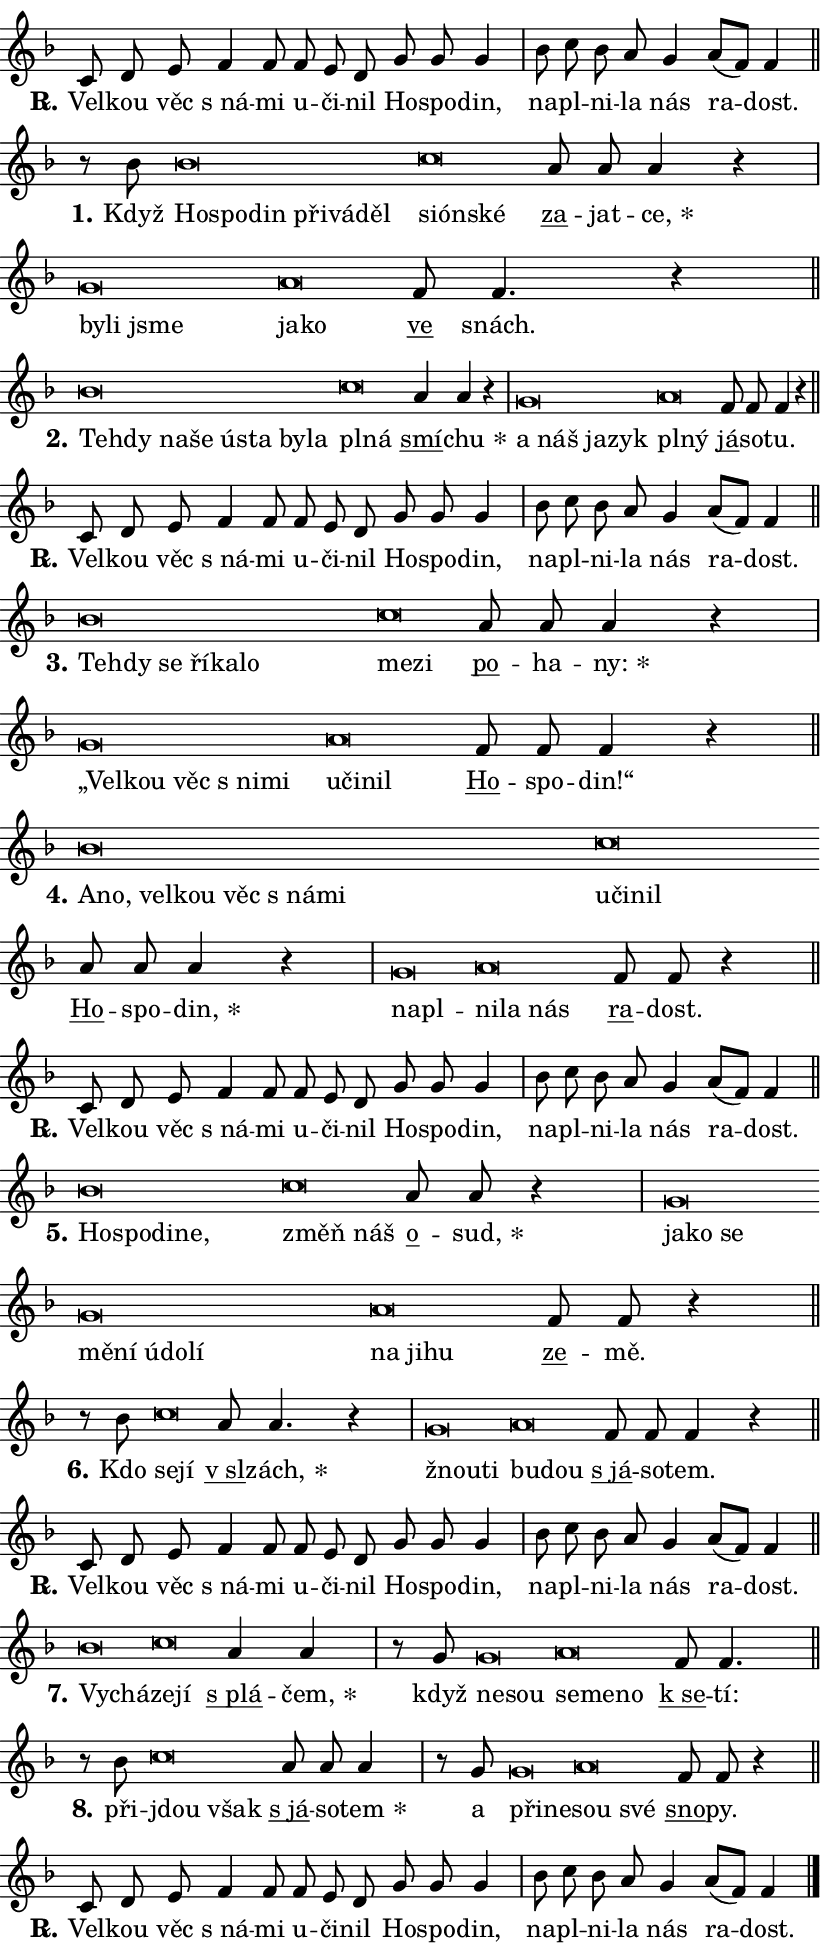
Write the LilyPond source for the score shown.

\version "2.24.0"
\header { tagline = "" }
\paper {
  indent = 0\cm
  top-margin = 0\cm
  right-margin = 0.13\cm % to fit lyric hyphens
  bottom-margin = 0\cm
  left-margin = 0\cm
  paper-width = 14\cm
  page-breaking = #ly:one-page-breaking
  system-system-spacing.basic-distance = #11
  score-system-spacing.basic-distance = #11
  ragged-last = ##f
}


%% Author: Thomas Morley
%% https://lists.gnu.org/archive/html/lilypond-user/2020-05/msg00002.html
#(define (line-position grob)
"Returns position of @var[grob} in current system:
   @code{'start}, if at first time-step
   @code{'end}, if at last time-step
   @code{'middle} otherwise
"
  (let* ((col (ly:item-get-column grob))
         (ln (ly:grob-object col 'left-neighbor))
         (rn (ly:grob-object col 'right-neighbor))
         (col-to-check-left (if (ly:grob? ln) ln col))
         (col-to-check-right (if (ly:grob? rn) rn col))
         (break-dir-left
           (and
             (ly:grob-property col-to-check-left 'non-musical #f)
             (ly:item-break-dir col-to-check-left)))
         (break-dir-right
           (and
             (ly:grob-property col-to-check-right 'non-musical #f)
             (ly:item-break-dir col-to-check-right))))
        (cond ((eqv? 1 break-dir-left) 'start)
              ((eqv? -1 break-dir-right) 'end)
              (else 'middle))))

#(define (tranparent-at-line-position vctor)
  (lambda (grob)
  "Relying on @code{line-position} select the relevant enry from @var{vctor}.
Used to determine transparency,"
    (case (line-position grob)
      ((end) (not (vector-ref vctor 0)))
      ((middle) (not (vector-ref vctor 1)))
      ((start) (not (vector-ref vctor 2))))))

noteHeadBreakVisibility =
#(define-music-function (break-visibility)(vector?)
"Makes @code{NoteHead}s transparent relying on @var{break-visibility}"
#{
  \override NoteHead.transparent =
    #(tranparent-at-line-position break-visibility)
#})

#(define delete-ledgers-for-transparent-note-heads
  (lambda (grob)
    "Reads whether a @code{NoteHead} is transparent.
If so this @code{NoteHead} is removed from @code{'note-heads} from
@var{grob}, which is supposed to be @code{LedgerLineSpanner}.
As a result ledgers are not printed for this @code{NoteHead}"
    (let* ((nhds-array (ly:grob-object grob 'note-heads))
           (nhds-list
             (if (ly:grob-array? nhds-array)
                 (ly:grob-array->list nhds-array)
                 '()))
           ;; Relies on the transparent-property being done before
           ;; Staff.LedgerLineSpanner.after-line-breaking is executed.
           ;; This is fragile ...
           (to-keep
             (remove
               (lambda (nhd)
                 (ly:grob-property nhd 'transparent #f))
               nhds-list)))
      ;; TODO find a better method to iterate over grob-arrays, similiar
      ;; to filter/remove etc for lists
      ;; For now rebuilt from scratch
      (set! (ly:grob-object grob 'note-heads)  '())
      (for-each
        (lambda (nhd)
          (ly:pointer-group-interface::add-grob grob 'note-heads nhd))
        to-keep))))

squashNotes = {
  \override NoteHead.X-extent = #'(-0.2 . 0.2)
  \override NoteHead.Y-extent = #'(-0.75 . 0)
  \override NoteHead.stencil =
    #(lambda (grob)
       (let ((pos (ly:grob-property grob 'staff-position)))
         (begin
           (if (< pos -7) (display "ERROR: Lower brevis then expected\n") (display ""))
           (if (<= pos -6) ly:text-interface::print ly:note-head::print))))
}
unSquashNotes = {
  \revert NoteHead.X-extent
  \revert NoteHead.Y-extent
  \revert NoteHead.stencil
}

hideNotes = \noteHeadBreakVisibility #begin-of-line-visible
unHideNotes = \noteHeadBreakVisibility #all-visible

% work-around for resetting accidentals
% https://lilypond.org/doc/v2.23/Documentation/notation/displaying-rhythms#unmetered-music
cadenzaMeasure = {
  \cadenzaOff
  \partial 1024 s1024
  \cadenzaOn
}

#(define-markup-command (accent layout props text) (markup?)
  "Underline accented syllable"
  (interpret-markup layout props
    #{\markup \override #'(offset . 4.3) \underline { #text }#}))

responsum = \markup \concat {
  "R" \hspace #-1.05 \path #0.1 #'((moveto 0 0.07) (lineto 0.9 0.8)) \hspace #0.05 "."
}

spaceSize = #0.6828661417322834 % exact space size for TeX Gyre Schola

\layout {
  \context {
    \Staff
    \remove "Time_signature_engraver"
    \override LedgerLineSpanner.after-line-breaking = #delete-ledgers-for-transparent-note-heads
  }
  \context {
    \Lyrics {
      \override LyricSpace.minimum-distance = \spaceSize
      \override LyricText.font-name = #"TeX Gyre Schola"
      \override LyricText.font-size = 1
      \override StanzaNumber.font-name = #"TeX Gyre Schola Bold"
      \override StanzaNumber.font-size = 1
    }
  }
  \context {
    \Score 
    \override NoteHead.text =
      #(lambda (grob) 
        (let ((pos (ly:grob-property grob 'staff-position)))
          #{\markup {
            \combine
              \halign #-0.55 \raise #(if (= pos -6) 0 0.5) \override #'(thickness . 2) \draw-line #'(3.2 . 0)
              \musicglyph "noteheads.sM1"
          }#}))
  }
}

% magnetic-lyrics.ily
%
%   written by
%     Jean Abou Samra <jean@abou-samra.fr>
%     Werner Lemberg <wl@gnu.org>
%
%   adapted by
%     Jiri Hon <jiri.hon@gmail.com>
%
% Version 2022-Apr-15

% https://www.mail-archive.com/lilypond-user@gnu.org/msg149350.html

#(define (Left_hyphen_pointer_engraver context)
   "Collect syllable-hyphen-syllable occurrences in lyrics and store
them in properties.  This engraver only looks to the left.  For
example, if the lyrics input is @code{foo -- bar}, it does the
following.

@itemize @bullet
@item
Set the @code{text} property of the @code{LyricHyphen} grob between
@q{foo} and @q{bar} to @code{foo}.

@item
Set the @code{left-hyphen} property of the @code{LyricText} grob with
text @q{foo} to the @code{LyricHyphen} grob between @q{foo} and
@q{bar}.
@end itemize

Use this auxiliary engraver in combination with the
@code{lyric-@/text::@/apply-@/magnetic-@/offset!} hook."
   (let ((hyphen #f)
         (text #f))
     (make-engraver
      (acknowledgers
       ((lyric-syllable-interface engraver grob source-engraver)
        (set! text grob)))
      (end-acknowledgers
       ((lyric-hyphen-interface engraver grob source-engraver)
        ;(when (not (grob::has-interface grob 'lyric-space-interface))
          (set! hyphen grob)));)
      ((stop-translation-timestep engraver)
       (when (and text hyphen)
         (ly:grob-set-object! text 'left-hyphen hyphen))
       (set! text #f)
       (set! hyphen #f)))))

#(define (lyric-text::apply-magnetic-offset! grob)
   "If the space between two syllables is less than the value in
property @code{LyricText@/.details@/.squash-threshold}, move the right
syllable to the left so that it gets concatenated with the left
syllable.

Use this function as a hook for
@code{LyricText@/.after-@/line-@/breaking} if the
@code{Left_@/hyphen_@/pointer_@/engraver} is active."
   (let ((hyphen (ly:grob-object grob 'left-hyphen #f)))
     (when hyphen
       (let ((left-text (ly:spanner-bound hyphen LEFT)))
         (when (grob::has-interface left-text 'lyric-syllable-interface)
           (let* ((common (ly:grob-common-refpoint grob left-text X))
                  (this-x-ext (ly:grob-extent grob common X))
                  (left-x-ext
                   (begin
                     ;; Trigger magnetism for left-text.
                     (ly:grob-property left-text 'after-line-breaking)
                     (ly:grob-extent left-text common X)))
                  ;; `delta` is the gap width between two syllables.
                  (delta (- (interval-start this-x-ext)
                            (interval-end left-x-ext)))
                  (details (ly:grob-property grob 'details))
                  (threshold (assoc-get 'squash-threshold details 0.2)))
             (when (< delta threshold)
               (let* (;; We have to manipulate the input text so that
                      ;; ligatures crossing syllable boundaries are not
                      ;; disabled.  For languages based on the Latin
                      ;; script this is essentially a beautification.
                      ;; However, for non-Western scripts it can be a
                      ;; necessity.
                      (lt (ly:grob-property left-text 'text))
                      (rt (ly:grob-property grob 'text))
                      (is-space (grob::has-interface hyphen 'lyric-space-interface))
                      (space (if is-space " " ""))
                      (extra-delta (if is-space spaceSize 0))
                      ;; Append new syllable.
                      (ltrt-space (if (and (string? lt) (string? rt))
                                (string-append lt space rt)
                                (make-concat-markup (list lt space rt))))
                      ;; Right-align `ltrt` to the right side.
                      (ltrt-space-markup (grob-interpret-markup
                               grob
                               (make-translate-markup
                                (cons (interval-length this-x-ext) 0)
                                (make-right-align-markup ltrt-space)))))
                 (begin
                   ;; Don't print `left-text`.
                   (ly:grob-set-property! left-text 'stencil #f)
                   ;; Set text and stencil (which holds all collected
                   ;; syllables so far) and shift it to the left.
                   (ly:grob-set-property! grob 'text ltrt-space)
                   (ly:grob-set-property! grob 'stencil ltrt-space-markup)
                   (ly:grob-translate-axis! grob (- (- delta extra-delta)) X))))))))))


#(define (lyric-hyphen::displace-bounds-first grob)
   ;; Make very sure this callback isn't triggered too early.
   (let ((left (ly:spanner-bound grob LEFT))
         (right (ly:spanner-bound grob RIGHT)))
     (ly:grob-property left 'after-line-breaking)
     (ly:grob-property right 'after-line-breaking)
     (ly:lyric-hyphen::print grob)))

squashThreshold = #0.4

\layout {
  \context {
    \Lyrics
    \consists #Left_hyphen_pointer_engraver
    \override LyricText.after-line-breaking =
      #lyric-text::apply-magnetic-offset!
    \override LyricHyphen.stencil = #lyric-hyphen::displace-bounds-first
    \override LyricText.details.squash-threshold = \squashThreshold
    \override LyricHyphen.minimum-distance = 0
    \override LyricHyphen.minimum-length = \squashThreshold
  }
}

squashText = \override LyricText.details.squash-threshold = 9999
unSquashText = \override LyricText.details.squash-threshold = \squashThreshold

leftText = \override LyricText.self-alignment-X = #LEFT
unLeftText = \revert LyricText.self-alignment-X

starOffset = #(lambda (grob) 
                (let ((x_offset (ly:self-alignment-interface::aligned-on-x-parent grob)))
                  (if (= x_offset 0) 0 (+ x_offset 1.2))))

star = #(define-music-function (syllable)(string?)
"Append star separator at the end of a syllable"
#{
  \once \override LyricText.X-offset = #starOffset
  \lyricmode { \markup {
    #syllable
    \override #'((font-name . "TeX Gyre Schola Bold")) \hspace #0.2 \lower #0.65 \larger "*"
  } }
#})

starAccent = #(define-music-function (syllable)(string?)
"Append star separator at the end of a syllable and make accent"
#{
  \once \override LyricText.X-offset = #starOffset
  \lyricmode { \markup {
    \accent #syllable
    \override #'((font-name . "TeX Gyre Schola Bold")) \hspace #0.2 \lower #0.65 \larger "*"
  } }
#})

breath = #(define-music-function (syllable)(string?)
"Append breathing indicator at the end of a syllable"
#{
  \lyricmode { \markup { #syllable "+" } }
#})

optionalBreath = #(define-music-function (syllable)(string?)
"Append optional breathing indicator at the end of a syllable"
#{
  \lyricmode { \markup { #syllable "(+)" } }
#})


\score {
    <<
        \new Voice = "melody" { \cadenzaOn \key f \major \relative { c'8 d e f4 f8 \bar "" f e d \bar "" g g g4 \cadenzaMeasure \bar "|" bes8 c bes a g4 \bar "" a8[( f)] f4 \cadenzaMeasure \bar "||" \break } }
        \new Lyrics \lyricsto "melody" { \lyricmode { \set stanza = \responsum
Vel -- kou věc "s ná" -- mi u -- či -- nil Ho -- spo -- din, na -- pl -- ni -- la nás ra -- dost. } }
    >>
    \layout {}
}

\score {
    <<
        \new Voice = "melody" { \cadenzaOn \key f \major \relative { r8 bes' \squashNotes bes\breve*1/16 \hideNotes \breve*1/16 \bar "" \breve*1/16 \bar "" \breve*1/16 \bar "" \breve*1/16 \breve*1/16 \bar "" \unHideNotes \unSquashNotes \squashNotes c\breve*1/16 \hideNotes \breve*1/16 \breve*1/16 \bar "" \unHideNotes \unSquashNotes \bar "" a8 a a4 r \cadenzaMeasure \bar "|" \squashNotes g\breve*1/16 \hideNotes \breve*1/16 \breve*1/16 \bar "" \unHideNotes \unSquashNotes \squashNotes a\breve*1/16 \hideNotes \breve*1/16 \bar "" \unHideNotes \unSquashNotes \bar "" f8 f4. r4 \cadenzaMeasure \bar "||" \break } }
        \new Lyrics \lyricsto "melody" { \lyricmode { \set stanza = "1."
Když \leftText Ho -- \squashText spo -- din při -- vá -- děl \unSquashText si -- \squashText ón -- ské \unLeftText \unSquashText \markup \accent za -- jat -- \star ce, \leftText by -- \squashText li jsme \unSquashText ja -- \squashText ko \unLeftText \unSquashText \markup \accent ve snách. } }
    >>
    \layout {}
}

\score {
    <<
        \new Voice = "melody" { \cadenzaOn \key f \major \relative { \squashNotes bes'\breve*1/16 \hideNotes \breve*1/16 \bar "" \breve*1/16 \bar "" \breve*1/16 \bar "" \breve*1/16 \bar "" \breve*1/16 \bar "" \breve*1/16 \breve*1/16 \bar "" \unHideNotes \unSquashNotes \squashNotes c\breve*1/16 \hideNotes \breve*1/16 \bar "" \unHideNotes \unSquashNotes \bar "" \bar "" a4 a r \cadenzaMeasure \bar "|" \squashNotes g\breve*1/16 \hideNotes \breve*1/16 \bar "" \breve*1/16 \breve*1/16 \bar "" \unHideNotes \unSquashNotes \squashNotes a\breve*1/16 \hideNotes \breve*1/16 \bar "" \unHideNotes \unSquashNotes \bar "" f8 f f4 r \cadenzaMeasure \bar "||" \break } }
        \new Lyrics \lyricsto "melody" { \lyricmode { \set stanza = "2."
\leftText Teh -- \squashText dy na -- še ú -- sta by -- la \unSquashText pl -- \squashText ná \unLeftText \unSquashText \markup \accent smí -- \star chu \leftText a \squashText náš ja -- zyk \unSquashText pl -- \squashText ný \unLeftText \unSquashText \markup \accent já -- so -- tu. } }
    >>
    \layout {}
}

\score {
    <<
        \new Voice = "melody" { \cadenzaOn \key f \major \relative { c'8 d e f4 f8 \bar "" f e d \bar "" g g g4 \cadenzaMeasure \bar "|" bes8 c bes a g4 \bar "" a8[( f)] f4 \cadenzaMeasure \bar "||" \break } }
        \new Lyrics \lyricsto "melody" { \lyricmode { \set stanza = \responsum
Vel -- kou věc "s ná" -- mi u -- či -- nil Ho -- spo -- din, na -- pl -- ni -- la nás ra -- dost. } }
    >>
    \layout {}
}

\score {
    <<
        \new Voice = "melody" { \cadenzaOn \key f \major \relative { \squashNotes bes'\breve*1/16 \hideNotes \breve*1/16 \bar "" \breve*1/16 \bar "" \breve*1/16 \bar "" \breve*1/16 \breve*1/16 \bar "" \unHideNotes \unSquashNotes \squashNotes c\breve*1/16 \hideNotes \breve*1/16 \bar "" \unHideNotes \unSquashNotes \bar "" a8 a a4 r \cadenzaMeasure \bar "|" \squashNotes g\breve*1/16 \hideNotes \breve*1/16 \bar "" \breve*1/16 \bar "" \breve*1/16 \breve*1/16 \bar "" \unHideNotes \unSquashNotes \squashNotes a\breve*1/16 \hideNotes \breve*1/16 \breve*1/16 \bar "" \unHideNotes \unSquashNotes \bar "" f8 f f4 r \cadenzaMeasure \bar "||" \break } }
        \new Lyrics \lyricsto "melody" { \lyricmode { \set stanza = "3."
\leftText Teh -- \squashText dy se ří -- ka -- lo \unSquashText me -- \squashText zi \unLeftText \unSquashText \markup \accent po -- ha -- \star ny: \leftText „Vel -- \squashText kou věc "s ni" -- mi \unSquashText u -- \squashText či -- nil \unLeftText \unSquashText \markup \accent Ho -- spo -- din!“ } }
    >>
    \layout {}
}

\score {
    <<
        \new Voice = "melody" { \cadenzaOn \key f \major \relative { \squashNotes bes'\breve*1/16 \hideNotes \breve*1/16 \bar "" \breve*1/16 \bar "" \breve*1/16 \bar "" \breve*1/16 \bar "" \breve*1/16 \breve*1/16 \bar "" \unHideNotes \unSquashNotes \squashNotes c\breve*1/16 \hideNotes \breve*1/16 \breve*1/16 \bar "" \unHideNotes \unSquashNotes \bar "" a8 a a4 r \cadenzaMeasure \bar "|" \squashNotes g\breve*1/16 \hideNotes \breve*1/16 \bar "" \unHideNotes \unSquashNotes \squashNotes a\breve*1/16 \hideNotes \breve*1/16 \breve*1/16 \bar "" \unHideNotes \unSquashNotes \bar "" f8 f r4 \cadenzaMeasure \bar "||" \break } }
        \new Lyrics \lyricsto "melody" { \lyricmode { \set stanza = "4."
\leftText A -- \squashText no, vel -- kou věc "s ná" -- mi \unSquashText u -- \squashText či -- nil \unLeftText \unSquashText \markup \accent Ho -- spo -- \star din, \leftText na -- \squashText pl -- \unSquashText ni -- \squashText la nás \unLeftText \unSquashText \markup \accent ra -- dost. } }
    >>
    \layout {}
}

\score {
    <<
        \new Voice = "melody" { \cadenzaOn \key f \major \relative { c'8 d e f4 f8 \bar "" f e d \bar "" g g g4 \cadenzaMeasure \bar "|" bes8 c bes a g4 \bar "" a8[( f)] f4 \cadenzaMeasure \bar "||" \break } }
        \new Lyrics \lyricsto "melody" { \lyricmode { \set stanza = \responsum
Vel -- kou věc "s ná" -- mi u -- či -- nil Ho -- spo -- din, na -- pl -- ni -- la nás ra -- dost. } }
    >>
    \layout {}
}

\score {
    <<
        \new Voice = "melody" { \cadenzaOn \key f \major \relative { \squashNotes bes'\breve*1/16 \hideNotes \breve*1/16 \bar "" \breve*1/16 \breve*1/16 \bar "" \unHideNotes \unSquashNotes \squashNotes c\breve*1/16 \hideNotes \breve*1/16 \bar "" \unHideNotes \unSquashNotes \bar "" a8 a r4 \cadenzaMeasure \bar "|" \squashNotes g\breve*1/16 \hideNotes \breve*1/16 \bar "" \breve*1/16 \bar "" \breve*1/16 \bar "" \breve*1/16 \bar "" \breve*1/16 \bar "" \breve*1/16 \breve*1/16 \bar "" \unHideNotes \unSquashNotes \squashNotes a\breve*1/16 \hideNotes \breve*1/16 \breve*1/16 \bar "" \unHideNotes \unSquashNotes \bar "" f8 f r4 \cadenzaMeasure \bar "||" \break } }
        \new Lyrics \lyricsto "melody" { \lyricmode { \set stanza = "5."
\leftText Ho -- \squashText spo -- di -- ne, \unSquashText změň \squashText náš \unLeftText \unSquashText \markup \accent o -- \star sud, \leftText ja -- \squashText ko se mě -- ní ú -- do -- lí \unSquashText na \squashText ji -- hu \unLeftText \unSquashText \markup \accent ze -- mě. } }
    >>
    \layout {}
}

\score {
    <<
        \new Voice = "melody" { \cadenzaOn \key f \major \relative { r8 bes' \squashNotes c\breve*1/16 \hideNotes \breve*1/16 \bar "" \unHideNotes \unSquashNotes \bar "" a8 a4. r4 \cadenzaMeasure \bar "|" \squashNotes g\breve*1/16 \hideNotes \breve*1/16 \bar "" \unHideNotes \unSquashNotes \squashNotes a\breve*1/16 \hideNotes \breve*1/16 \bar "" \unHideNotes \unSquashNotes \bar "" f8 f f4 r \cadenzaMeasure \bar "||" \break } }
        \new Lyrics \lyricsto "melody" { \lyricmode { \set stanza = "6."
Kdo \leftText se -- \squashText jí \unLeftText \unSquashText \markup \accent "v sl" -- \star zách, \leftText žnou -- \squashText ti \unSquashText bu -- \squashText dou \unLeftText \unSquashText \markup \accent "s já" -- so -- tem. } }
    >>
    \layout {}
}

\score {
    <<
        \new Voice = "melody" { \cadenzaOn \key f \major \relative { c'8 d e f4 f8 \bar "" f e d \bar "" g g g4 \cadenzaMeasure \bar "|" bes8 c bes a g4 \bar "" a8[( f)] f4 \cadenzaMeasure \bar "||" \break } }
        \new Lyrics \lyricsto "melody" { \lyricmode { \set stanza = \responsum
Vel -- kou věc "s ná" -- mi u -- či -- nil Ho -- spo -- din, na -- pl -- ni -- la nás ra -- dost. } }
    >>
    \layout {}
}

\score {
    <<
        \new Voice = "melody" { \cadenzaOn \key f \major \relative { \squashNotes bes'\breve*1/16 \hideNotes \breve*1/16 \bar "" \unHideNotes \unSquashNotes \squashNotes c\breve*1/16 \hideNotes \breve*1/16 \bar "" \unHideNotes \unSquashNotes \bar "" \bar "" a4 a \cadenzaMeasure \bar "|" r8 g \squashNotes g\breve*1/16 \hideNotes \breve*1/16 \bar "" \unHideNotes \unSquashNotes \squashNotes a\breve*1/16 \hideNotes \breve*1/16 \breve*1/16 \bar "" \unHideNotes \unSquashNotes \bar "" f8 f4. \cadenzaMeasure \bar "||" \break } }
        \new Lyrics \lyricsto "melody" { \lyricmode { \set stanza = "7."
\leftText Vy -- \squashText chá -- \unSquashText ze -- \squashText jí \unLeftText \unSquashText \markup \accent "s plá" -- \star čem, když \leftText ne -- \squashText sou \unSquashText se -- \squashText me -- no \unLeftText \unSquashText \markup \accent "k se" -- tí: } }
    >>
    \layout {}
}

\score {
    <<
        \new Voice = "melody" { \cadenzaOn \key f \major \relative { r8 bes' \squashNotes c\breve*1/16 \hideNotes \breve*1/16 \bar "" \unHideNotes \unSquashNotes \bar "" a8 a a4 \cadenzaMeasure \bar "|" r8 g \squashNotes g\breve*1/16 \hideNotes \breve*1/16 \bar "" \unHideNotes \unSquashNotes \squashNotes a\breve*1/16 \hideNotes \breve*1/16 \bar "" \unHideNotes \unSquashNotes \bar "" f8 f r4 \cadenzaMeasure \bar "||" \break } }
        \new Lyrics \lyricsto "melody" { \lyricmode { \set stanza = "8."
při -- \leftText jdou \squashText však \unLeftText \unSquashText \markup \accent "s já" -- so -- \star tem a \leftText při -- \squashText ne -- \unSquashText sou \squashText své \unLeftText \unSquashText \markup \accent sno -- py. } }
    >>
    \layout {}
}

\score {
    <<
        \new Voice = "melody" { \cadenzaOn \key f \major \relative { c'8 d e f4 f8 \bar "" f e d \bar "" g g g4 \cadenzaMeasure \bar "|" bes8 c bes a g4 \bar "" a8[( f)] f4 \cadenzaMeasure \bar "||" \break } \bar "|." }
        \new Lyrics \lyricsto "melody" { \lyricmode { \set stanza = \responsum
Vel -- kou věc "s ná" -- mi u -- či -- nil Ho -- spo -- din, na -- pl -- ni -- la nás ra -- dost. } }
    >>
    \layout {}
}
